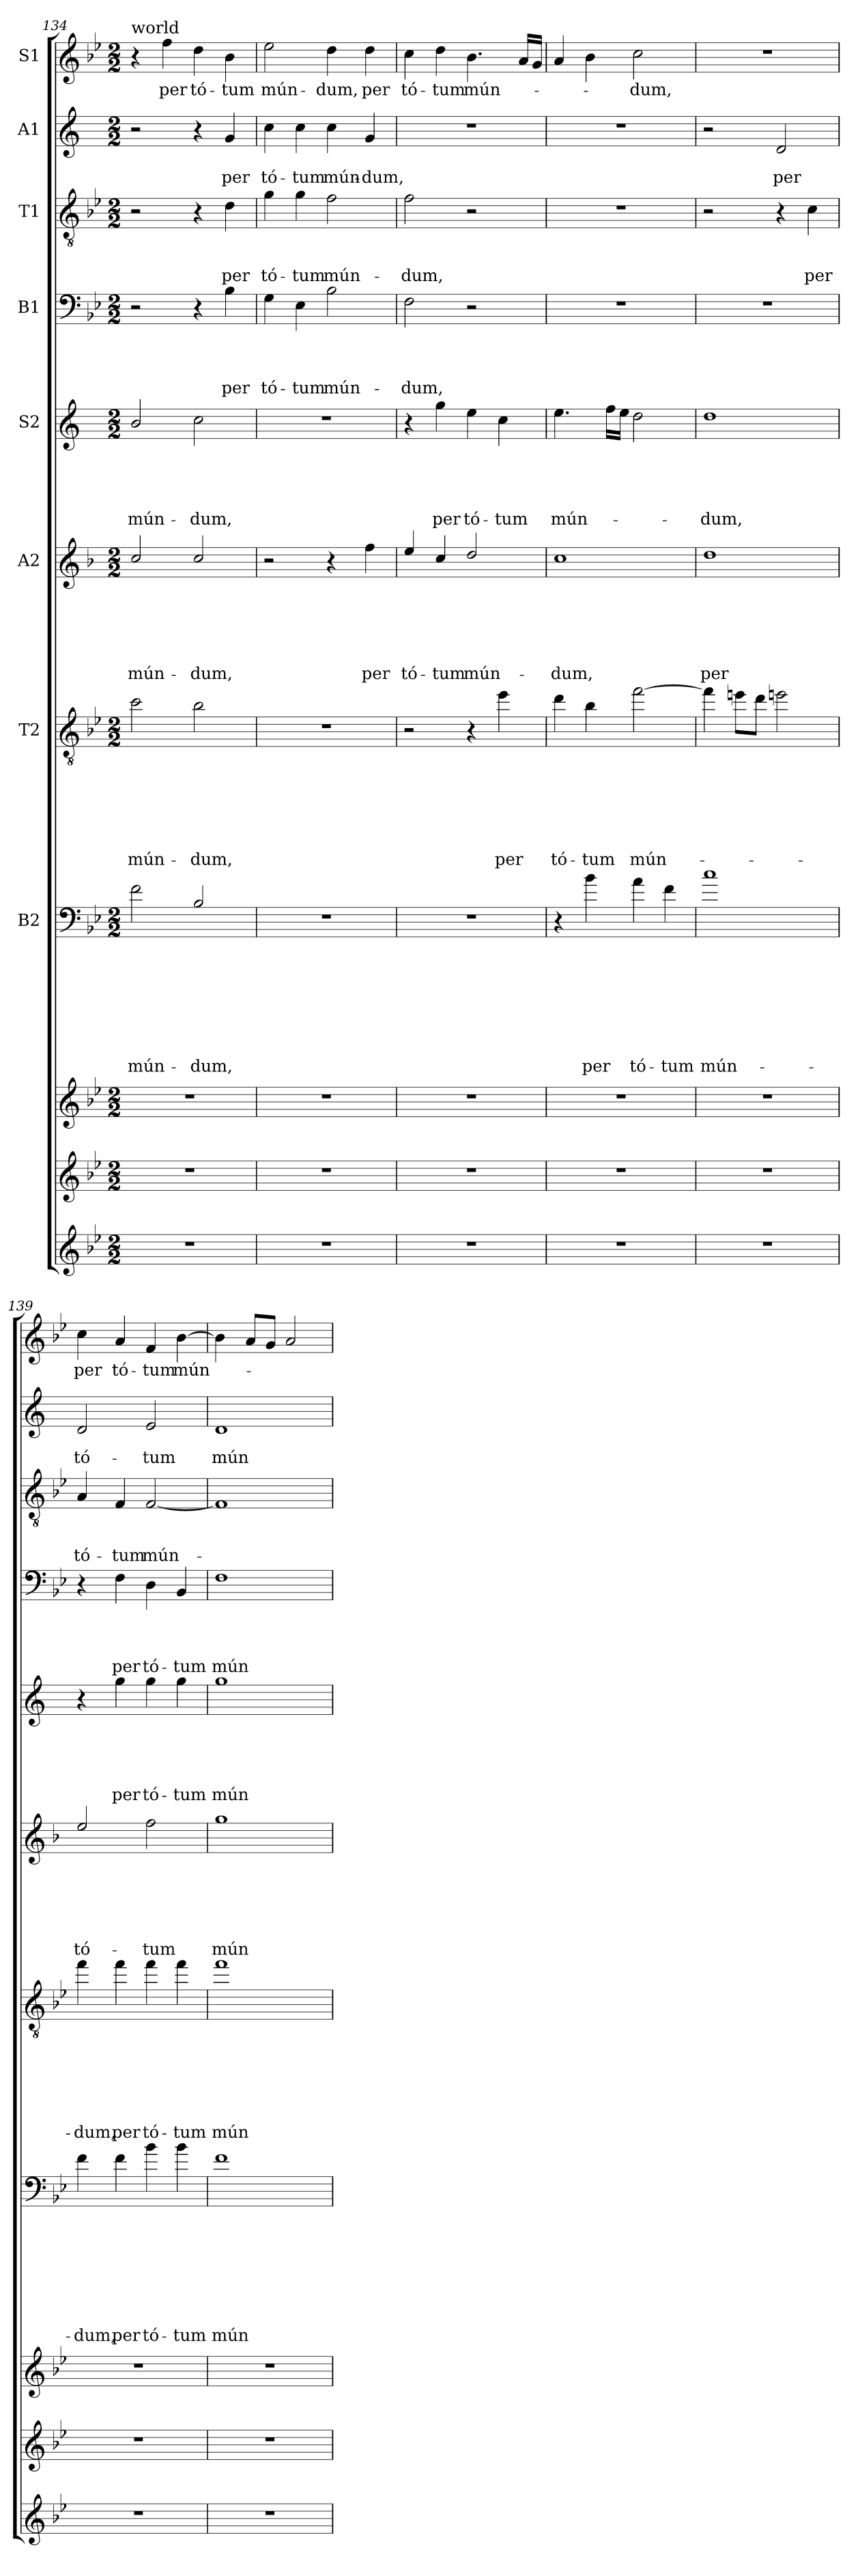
**kern	**kern	**kern	**kern	**text	**text	**text	**text	**text	**text	**text	**text	**kern	**text	**text	**text	**text	**text	**text	**text	**kern	**text	**text	**text	**text	**text	**text	**kern	**text	**text	**text	**text	**text	**kern	**text	**text	**text	**text	**kern	**text	**text	**text	**kern	**text	**text	**kern	**text
*part11	*part10	*part9	*part8	*part8	*part8	*part8	*part8	*part8	*part8	*part8	*part8	*part7	*part7	*part7	*part7	*part7	*part7	*part7	*part7	*part6	*part6	*part6	*part6	*part6	*part6	*part6	*part5	*part5	*part5	*part5	*part5	*part5	*part4	*part4	*part4	*part4	*part4	*part3	*part3	*part3	*part3	*part2	*part2	*part2	*part1	*part1
*staff11	*staff10	*staff9	*staff8	*staff8	*staff8	*staff8	*staff8	*staff8	*staff8	*staff8	*staff8	*staff7	*staff7	*staff7	*staff7	*staff7	*staff7	*staff7	*staff7	*staff6	*staff6	*staff6	*staff6	*staff6	*staff6	*staff6	*staff5	*staff5	*staff5	*staff5	*staff5	*staff5	*staff4	*staff4	*staff4	*staff4	*staff4	*staff3	*staff3	*staff3	*staff3	*staff2	*staff2	*staff2	*staff1	*staff1
*	*	*	*I"B2	*	*	*	*	*	*	*	*	*I"T2	*	*	*	*	*	*	*	*I"A2	*	*	*	*	*	*	*I"S2	*	*	*	*	*	*I"B1	*	*	*	*	*I"T1	*	*	*	*I"A1	*	*	*I"S1	*
*clefG2	*clefG2	*clefG2	*clefF4	*	*	*	*	*	*	*	*	*clefGv2	*	*	*	*	*	*	*	*clefG2	*	*	*	*	*	*	*clefG2	*	*	*	*	*	*clefF4	*	*	*	*	*clefGv2	*	*	*	*clefG2	*	*	*clefG2	*
*	*	*	*ITrd7c12	*	*	*	*	*	*	*	*	*ITrd8c14	*	*	*	*	*	*	*	*ITrd4c7	*	*	*	*	*	*	*ITrd1c2	*	*	*	*	*	*	*	*	*	*	*	*	*	*	*ITrd1c2	*	*	*	*
*k[b-e-]	*k[b-e-]	*k[b-e-]	*k[b-e-]	*	*	*	*	*	*	*	*	*k[b-e-]	*	*	*	*	*	*	*	*k[b-e-]	*	*	*	*	*	*	*k[b-e-]	*	*	*	*	*	*k[b-e-]	*	*	*	*	*k[b-e-]	*	*	*	*k[b-e-]	*	*	*k[b-e-]	*
*B-:	*B-:	*B-:	*B-:	*	*	*	*	*	*	*	*	*B-:	*	*	*	*	*	*	*	*B-:	*	*	*	*	*	*	*B-:	*	*	*	*	*	*B-:	*	*	*	*	*B-:	*	*	*	*B-:	*	*	*B-:	*
*M2/2	*M2/2	*M2/2	*M2/2	*	*	*	*	*	*	*	*	*M2/2	*	*	*	*	*	*	*	*M2/2	*	*	*	*	*	*	*M2/2	*	*	*	*	*	*M2/2	*	*	*	*	*M2/2	*	*	*	*M2/2	*	*	*M2/2	*
=134	=134	=134	=134	=134	=134	=134	=134	=134	=134	=134	=134	=134	=134	=134	=134	=134	=134	=134	=134	=134	=134	=134	=134	=134	=134	=134	=134	=134	=134	=134	=134	=134	=134	=134	=134	=134	=134	=134	=134	=134	=134	=134	=134	=134	=134	=134
!	!	!	!	!	!	!	!	!	!	!	!	!	!	!	!	!	!	!	!	!	!	!	!	!	!	!	!	!	!	!	!	!	!	!	!	!	!	!	!	!	!	!	!	!	!LO:TX:a:t=world	!
!	!	!	!	!	!	!	!	!	!	!	!LO:LY:b	!	!	!	!	!	!	!	!LO:LY:b	!	!	!	!	!	!	!LO:LY:b	!	!	!	!	!	!LO:LY:b	!	!	!	!	!	!	!	!	!	!	!	!	!	!
1r	1r	1r	2F\	.	.	.	.	.	.	.	mún-	2c\	.	.	.	.	.	.	mún-	2f/	.	.	.	.	.	mún-	2a/	.	.	.	.	mún-	2r	.	.	.	.	2r	.	.	.	2r	.	.	4r	.
!	!	!	!	!	!	!	!	!	!	!	!	!	!	!	!	!	!	!	!	!	!	!	!	!	!	!	!	!	!	!	!	!	!	!	!	!	!	!	!	!	!	!	!	!	!	!LO:LY:b
.	.	.	.	.	.	.	.	.	.	.	.	.	.	.	.	.	.	.	.	.	.	.	.	.	.	.	.	.	.	.	.	.	.	.	.	.	.	.	.	.	.	.	.	.	4ff\	per
!	!	!	!	!	!	!	!	!	!	!	!LO:LY:b	!	!	!	!	!	!	!	!LO:LY:b	!	!	!	!	!	!	!LO:LY:b	!	!	!	!	!	!LO:LY:b	!	!	!	!	!	!	!	!	!	!	!	!	!	!LO:LY:b
.	.	.	2BB-/	.	.	.	.	.	.	.	-dum,	2B-\	.	.	.	.	.	.	-dum,	2f/	.	.	.	.	.	-dum,	2b-\	.	.	.	.	-dum,	4r	.	.	.	.	4r	.	.	.	4r	.	.	4dd\	tó-
!	!	!	!	!	!	!	!	!	!	!	!	!	!	!	!	!	!	!	!	!	!	!	!	!	!	!	!	!	!	!	!	!	!	!	!	!	!LO:LY:b	!	!	!	!LO:LY:b	!	!	!LO:LY:b	!	!LO:LY:b
.	.	.	.	.	.	.	.	.	.	.	.	.	.	.	.	.	.	.	.	.	.	.	.	.	.	.	.	.	.	.	.	.	4B-\	.	.	.	per	4d\	.	.	per	4f/	.	per	4b-\	-tum
=135	=135	=135	=135	=135	=135	=135	=135	=135	=135	=135	=135	=135	=135	=135	=135	=135	=135	=135	=135	=135	=135	=135	=135	=135	=135	=135	=135	=135	=135	=135	=135	=135	=135	=135	=135	=135	=135	=135	=135	=135	=135	=135	=135	=135	=135	=135
!	!	!	!	!	!	!	!	!	!	!	!	!	!	!	!	!	!	!	!	!	!	!	!	!	!	!	!	!	!	!	!	!	!	!	!	!	!LO:LY:b	!	!	!	!LO:LY:b	!	!	!LO:LY:b	!	!LO:LY:b
1r	1r	1r	1r	.	.	.	.	.	.	.	.	1r	.	.	.	.	.	.	.	2r	.	.	.	.	.	.	1r	.	.	.	.	.	4G\	.	.	.	tó-	4g\	.	.	tó-	4b-\	.	tó-	2ee-\	mún-
!	!	!	!	!	!	!	!	!	!	!	!	!	!	!	!	!	!	!	!	!	!	!	!	!	!	!	!	!	!	!	!	!	!	!	!	!	!LO:LY:b	!	!	!	!LO:LY:b	!	!	!LO:LY:b	!	!
.	.	.	.	.	.	.	.	.	.	.	.	.	.	.	.	.	.	.	.	.	.	.	.	.	.	.	.	.	.	.	.	.	4E-\	.	.	.	-tum	4g\	.	.	-tum	4b-\	.	-tum	.	.
!	!	!	!	!	!	!	!	!	!	!	!	!	!	!	!	!	!	!	!	!	!	!	!	!	!	!	!	!	!	!	!	!	!	!	!	!	!LO:LY:b	!	!	!	!LO:LY:b	!	!	!LO:LY:b	!	!LO:LY:b
.	.	.	.	.	.	.	.	.	.	.	.	.	.	.	.	.	.	.	.	4r	.	.	.	.	.	.	.	.	.	.	.	.	2B-\	.	.	.	mún-	2f\	.	.	mún-	4b-\	.	mún-	4dd\	-dum,
!	!	!	!	!	!	!	!	!	!	!	!	!	!	!	!	!	!	!	!	!	!	!	!	!	!	!LO:LY:b	!	!	!	!	!	!	!	!	!	!	!	!	!	!	!	!	!	!LO:LY:b	!	!LO:LY:b
.	.	.	.	.	.	.	.	.	.	.	.	.	.	.	.	.	.	.	.	4b-\	.	.	.	.	.	per	.	.	.	.	.	.	.	.	.	.	.	.	.	.	.	4f/	.	-dum,	4dd\	per
=136	=136	=136	=136	=136	=136	=136	=136	=136	=136	=136	=136	=136	=136	=136	=136	=136	=136	=136	=136	=136	=136	=136	=136	=136	=136	=136	=136	=136	=136	=136	=136	=136	=136	=136	=136	=136	=136	=136	=136	=136	=136	=136	=136	=136	=136	=136
!	!	!	!	!	!	!	!	!	!	!	!	!	!	!	!	!	!	!	!	!	!	!	!	!	!	!LO:LY:b	!	!	!	!	!	!	!	!	!	!	!LO:LY:b	!	!	!	!LO:LY:b	!	!	!	!	!LO:LY:b
1r	1r	1r	1r	.	.	.	.	.	.	.	.	2r	.	.	.	.	.	.	.	4a/	.	.	.	.	.	tó-	4r	.	.	.	.	.	2F\	.	.	.	-dum,	2f\	.	.	-dum,	1r	.	.	4cc\	tó-
!	!	!	!	!	!	!	!	!	!	!	!	!	!	!	!	!	!	!	!	!	!	!	!	!	!	!LO:LY:b	!	!	!	!	!	!LO:LY:b	!	!	!	!	!	!	!	!	!	!	!	!	!	!LO:LY:b
.	.	.	.	.	.	.	.	.	.	.	.	.	.	.	.	.	.	.	.	4f/	.	.	.	.	.	-tum	4ff\	.	.	.	.	per	.	.	.	.	.	.	.	.	.	.	.	.	4dd\	-tum
!	!	!	!	!	!	!	!	!	!	!	!	!	!	!	!	!	!	!	!	!	!	!	!	!	!	!LO:LY:b	!	!	!	!	!	!LO:LY:b	!	!	!	!	!	!	!	!	!	!	!	!	!	!LO:LY:b
.	.	.	.	.	.	.	.	.	.	.	.	4r	.	.	.	.	.	.	.	2g/	.	.	.	.	.	mún-	4dd\	.	.	.	.	tó-	2r	.	.	.	.	2r	.	.	.	.	.	.	4.b-\	mún-
!	!	!	!	!	!	!	!	!	!	!	!	!	!	!	!	!	!	!	!LO:LY:b	!	!	!	!	!	!	!	!	!	!	!	!	!LO:LY:b	!	!	!	!	!	!	!	!	!	!	!	!	!	!
.	.	.	.	.	.	.	.	.	.	.	.	4e-\	.	.	.	.	.	.	per	.	.	.	.	.	.	.	4b-\	.	.	.	.	-tum	.	.	.	.	.	.	.	.	.	.	.	.	.	.
.	.	.	.	.	.	.	.	.	.	.	.	.	.	.	.	.	.	.	.	.	.	.	.	.	.	.	.	.	.	.	.	.	.	.	.	.	.	.	.	.	.	.	.	.	16a/LL	.
.	.	.	.	.	.	.	.	.	.	.	.	.	.	.	.	.	.	.	.	.	.	.	.	.	.	.	.	.	.	.	.	.	.	.	.	.	.	.	.	.	.	.	.	.	16g/JJ	.
!!LO:PB:g=z
=137	=137	=137	=137	=137	=137	=137	=137	=137	=137	=137	=137	=137	=137	=137	=137	=137	=137	=137	=137	=137	=137	=137	=137	=137	=137	=137	=137	=137	=137	=137	=137	=137	=137	=137	=137	=137	=137	=137	=137	=137	=137	=137	=137	=137	=137	=137
!	!	!	!	!	!	!	!	!	!	!	!	!	!	!	!	!	!	!	!LO:LY:b	!	!	!	!	!	!	!LO:LY:b	!	!	!	!	!	!LO:LY:b	!	!	!	!	!	!	!	!	!	!	!	!	!	!
1r	1r	1r	4r	.	.	.	.	.	.	.	.	4d\	.	.	.	.	.	.	tó-	1f	.	.	.	.	.	-dum,	4.dd\	.	.	.	.	mún-	1r	.	.	.	.	1r	.	.	.	1r	.	.	4a/	.
!	!	!	!	!	!	!	!	!	!	!	!LO:LY:b	!	!	!	!	!	!	!	!LO:LY:b	!	!	!	!	!	!	!	!	!	!	!	!	!	!	!	!	!	!	!	!	!	!	!	!	!	!	!
.	.	.	4B-\	.	.	.	.	.	.	.	per	4B-\	.	.	.	.	.	.	-tum	.	.	.	.	.	.	.	.	.	.	.	.	.	.	.	.	.	.	.	.	.	.	.	.	.	4b-\	.
.	.	.	.	.	.	.	.	.	.	.	.	.	.	.	.	.	.	.	.	.	.	.	.	.	.	.	16ee-\LL	.	.	.	.	.	.	.	.	.	.	.	.	.	.	.	.	.	.	.
.	.	.	.	.	.	.	.	.	.	.	.	.	.	.	.	.	.	.	.	.	.	.	.	.	.	.	16dd\JJ	.	.	.	.	.	.	.	.	.	.	.	.	.	.	.	.	.	.	.
!	!	!	!	!	!	!	!	!	!	!	!LO:LY:b	!	!	!	!	!	!	!	!LO:LY:b	!	!	!	!	!	!	!	!	!	!	!	!	!	!	!	!	!	!	!	!	!	!	!	!	!	!	!LO:LY:b
.	.	.	4A\	.	.	.	.	.	.	.	tó-	[2f\	.	.	.	.	.	.	mún-	.	.	.	.	.	.	.	2cc\	.	.	.	.	.	.	.	.	.	.	.	.	.	.	.	.	.	2cc\	-dum,
!	!	!	!	!	!	!	!	!	!	!	!LO:LY:b	!	!	!	!	!	!	!	!	!	!	!	!	!	!	!	!	!	!	!	!	!	!	!	!	!	!	!	!	!	!	!	!	!	!	!
.	.	.	4F\	.	.	.	.	.	.	.	-tum	.	.	.	.	.	.	.	.	.	.	.	.	.	.	.	.	.	.	.	.	.	.	.	.	.	.	.	.	.	.	.	.	.	.	.
=138	=138	=138	=138	=138	=138	=138	=138	=138	=138	=138	=138	=138	=138	=138	=138	=138	=138	=138	=138	=138	=138	=138	=138	=138	=138	=138	=138	=138	=138	=138	=138	=138	=138	=138	=138	=138	=138	=138	=138	=138	=138	=138	=138	=138	=138	=138
!	!	!	!	!	!	!	!	!	!	!	!LO:LY:b	!	!	!	!	!	!	!	!	!	!	!	!	!	!	!LO:LY:b	!	!	!	!	!	!LO:LY:b	!	!	!	!	!	!	!	!	!	!	!	!	!	!
1r	1r	1r	1c	.	.	.	.	.	.	.	mún-	4f\]	.	.	.	.	.	.	.	1g	.	.	.	.	.	per	1cc	.	.	.	.	-dum,	1r	.	.	.	.	2r	.	.	.	2r	.	.	1r	.
.	.	.	.	.	.	.	.	.	.	.	.	8eni\L	.	.	.	.	.	.	.	.	.	.	.	.	.	.	.	.	.	.	.	.	.	.	.	.	.	.	.	.	.	.	.	.	.	.
.	.	.	.	.	.	.	.	.	.	.	.	8d\J	.	.	.	.	.	.	.	.	.	.	.	.	.	.	.	.	.	.	.	.	.	.	.	.	.	.	.	.	.	.	.	.	.	.
!	!	!	!	!	!	!	!	!	!	!	!	!	!	!	!	!	!	!	!	!	!	!	!	!	!	!	!	!	!	!	!	!	!	!	!	!	!	!	!	!	!	!	!	!LO:LY:b	!	!
.	.	.	.	.	.	.	.	.	.	.	.	2en\	.	.	.	.	.	.	.	.	.	.	.	.	.	.	.	.	.	.	.	.	.	.	.	.	.	4r	.	.	.	2c/	.	per	.	.
!	!	!	!	!	!	!	!	!	!	!	!	!	!	!	!	!	!	!	!	!	!	!	!	!	!	!	!	!	!	!	!	!	!	!	!	!	!	!	!	!	!LO:LY:b	!	!	!	!	!
.	.	.	.	.	.	.	.	.	.	.	.	.	.	.	.	.	.	.	.	.	.	.	.	.	.	.	.	.	.	.	.	.	.	.	.	.	.	4c\	.	.	per	.	.	.	.	.
=139	=139	=139	=139	=139	=139	=139	=139	=139	=139	=139	=139	=139	=139	=139	=139	=139	=139	=139	=139	=139	=139	=139	=139	=139	=139	=139	=139	=139	=139	=139	=139	=139	=139	=139	=139	=139	=139	=139	=139	=139	=139	=139	=139	=139	=139	=139
!	!	!	!	!	!	!	!	!	!	!	!LO:LY:b	!	!	!	!	!	!	!	!LO:LY:b	!	!	!	!	!	!	!LO:LY:b	!	!	!	!	!	!	!	!	!	!	!	!	!	!	!LO:LY:b	!	!	!LO:LY:b	!	!LO:LY:b
1r	1r	1r	4F\	.	.	.	.	.	.	.	-dum,	4f\	.	.	.	.	.	.	-dum,	2a/	.	.	.	.	.	tó-	4r	.	.	.	.	.	4r	.	.	.	.	4A/	.	.	tó-	2c/	.	tó-	4cc\	per
!	!	!	!	!	!	!	!	!	!	!	!LO:LY:b	!	!	!	!	!	!	!	!LO:LY:b	!	!	!	!	!	!	!	!	!	!	!	!	!LO:LY:b	!	!	!	!	!LO:LY:b	!	!	!	!LO:LY:b	!	!	!	!	!LO:LY:b
.	.	.	4F\	.	.	.	.	.	.	.	per	4f\	.	.	.	.	.	.	per	.	.	.	.	.	.	.	4ff\	.	.	.	.	per	4F\	.	.	.	per	4F/	.	.	-tum	.	.	.	4a/	tó-
!	!	!	!	!	!	!	!	!	!	!	!LO:LY:b	!	!	!	!	!	!	!	!LO:LY:b	!	!	!	!	!	!	!LO:LY:b	!	!	!	!	!	!LO:LY:b	!	!	!	!	!LO:LY:b	!	!	!	!LO:LY:b	!	!	!LO:LY:b	!	!LO:LY:b
.	.	.	4B-\	.	.	.	.	.	.	.	tó-	4f\	.	.	.	.	.	.	tó-	2b-\	.	.	.	.	.	-tum	4ff\	.	.	.	.	tó-	4D\	.	.	.	tó-	[2F/	.	.	mún-	2d/	.	-tum	4f/	-tum
!	!	!	!	!	!	!	!	!	!	!	!LO:LY:b	!	!	!	!	!	!	!	!LO:LY:b	!	!	!	!	!	!	!	!	!	!	!	!	!LO:LY:b	!	!	!	!	!LO:LY:b	!	!	!	!	!	!	!	!	!LO:LY:b
.	.	.	4B-\	.	.	.	.	.	.	.	-tum	4f\	.	.	.	.	.	.	-tum	.	.	.	.	.	.	.	4ff\	.	.	.	.	-tum	4BB-/	.	.	.	-tum	.	.	.	.	.	.	.	[4b-\	mún-
=140	=140	=140	=140	=140	=140	=140	=140	=140	=140	=140	=140	=140	=140	=140	=140	=140	=140	=140	=140	=140	=140	=140	=140	=140	=140	=140	=140	=140	=140	=140	=140	=140	=140	=140	=140	=140	=140	=140	=140	=140	=140	=140	=140	=140	=140	=140
!	!	!	!	!	!	!	!	!	!	!	!LO:LY:b	!	!	!	!	!	!	!	!LO:LY:b	!	!	!	!	!	!	!LO:LY:b	!	!	!	!	!	!LO:LY:b	!	!	!	!	!LO:LY:b	!	!	!	!	!	!	!LO:LY:b	!	!
1r	1r	1r	1F	.	.	.	.	.	.	.	mún-	1f	.	.	.	.	.	.	mún-	1cc	.	.	.	.	.	mún-	1ff	.	.	.	.	mún-	1F	.	.	.	mún-	1F]	.	.	.	1c	.	mún-	4b-\]	.
.	.	.	.	.	.	.	.	.	.	.	.	.	.	.	.	.	.	.	.	.	.	.	.	.	.	.	.	.	.	.	.	.	.	.	.	.	.	.	.	.	.	.	.	.	8a/L	.
.	.	.	.	.	.	.	.	.	.	.	.	.	.	.	.	.	.	.	.	.	.	.	.	.	.	.	.	.	.	.	.	.	.	.	.	.	.	.	.	.	.	.	.	.	8g/J	.
.	.	.	.	.	.	.	.	.	.	.	.	.	.	.	.	.	.	.	.	.	.	.	.	.	.	.	.	.	.	.	.	.	.	.	.	.	.	.	.	.	.	.	.	.	2a/	.
=	=	=	=	=	=	=	=	=	=	=	=	=	=	=	=	=	=	=	=	=	=	=	=	=	=	=	=	=	=	=	=	=	=	=	=	=	=	=	=	=	=	=	=	=	=	=
*-	*-	*-	*-	*-	*-	*-	*-	*-	*-	*-	*-	*-	*-	*-	*-	*-	*-	*-	*-	*-	*-	*-	*-	*-	*-	*-	*-	*-	*-	*-	*-	*-	*-	*-	*-	*-	*-	*-	*-	*-	*-	*-	*-	*-	*-	*-
